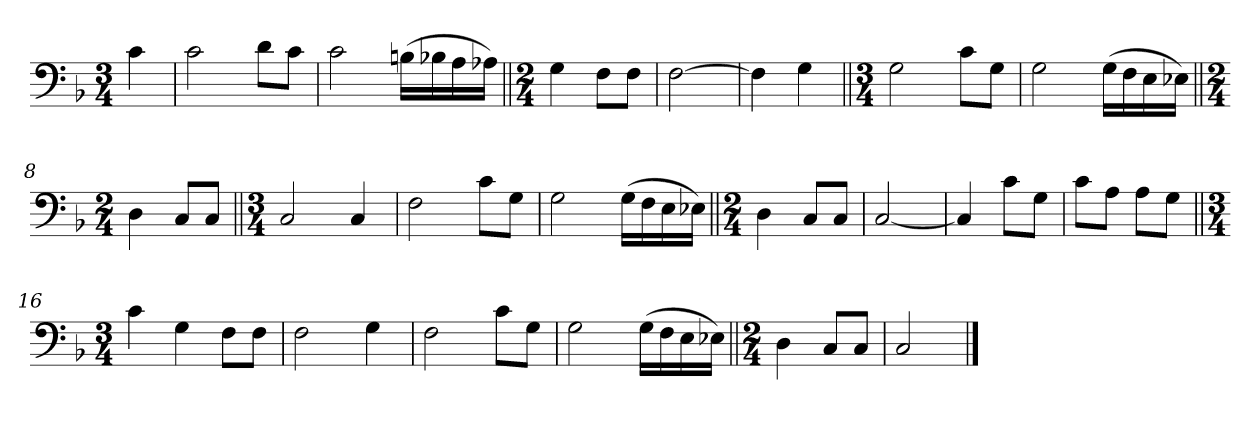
**kern
*part1
*staff1
*clefF4
*k[b-]
*M3/4
=
4c\
=1
2c\
8d\L
8c\J
=2
2c\
(16Bn\LL
16B-X\
16A\
16A-X\JJ)
=3||
*M2/4
4G\
8F\L
8F\J
=4
[2F\
=5
4F\]
4G\
=6||
*M3/4
2G\
8c\L
8G\J
=7
2G\
(16G\LL
16F\
16E\
16E-X\JJ)
=8||
*M2/4
4D\
8C/L
8C/J
=9||
*M3/4
2C/
4C/
=10
2F\
8c\L
8G\J
=11
2G\
(16G\LL
16F\
16E\
16E-X\JJ)
=12||
*M2/4
4D\
8C/L
8C/J
=13
[2C/
=14
4C/]
8c\L
8G\J
=15
8c\L
8A\J
8A\L
8G\J
=16||
*M3/4
4c\
4G\
8F\L
8F\J
=17
2F\
4G\
=18
2F\
8c\L
8G\J
=19
2G\
(16G\LL
16F\
16E\
16E-X\JJ)
=20||
*M2/4
4D\
8C/L
8C/J
=21
2C/
==
*-
